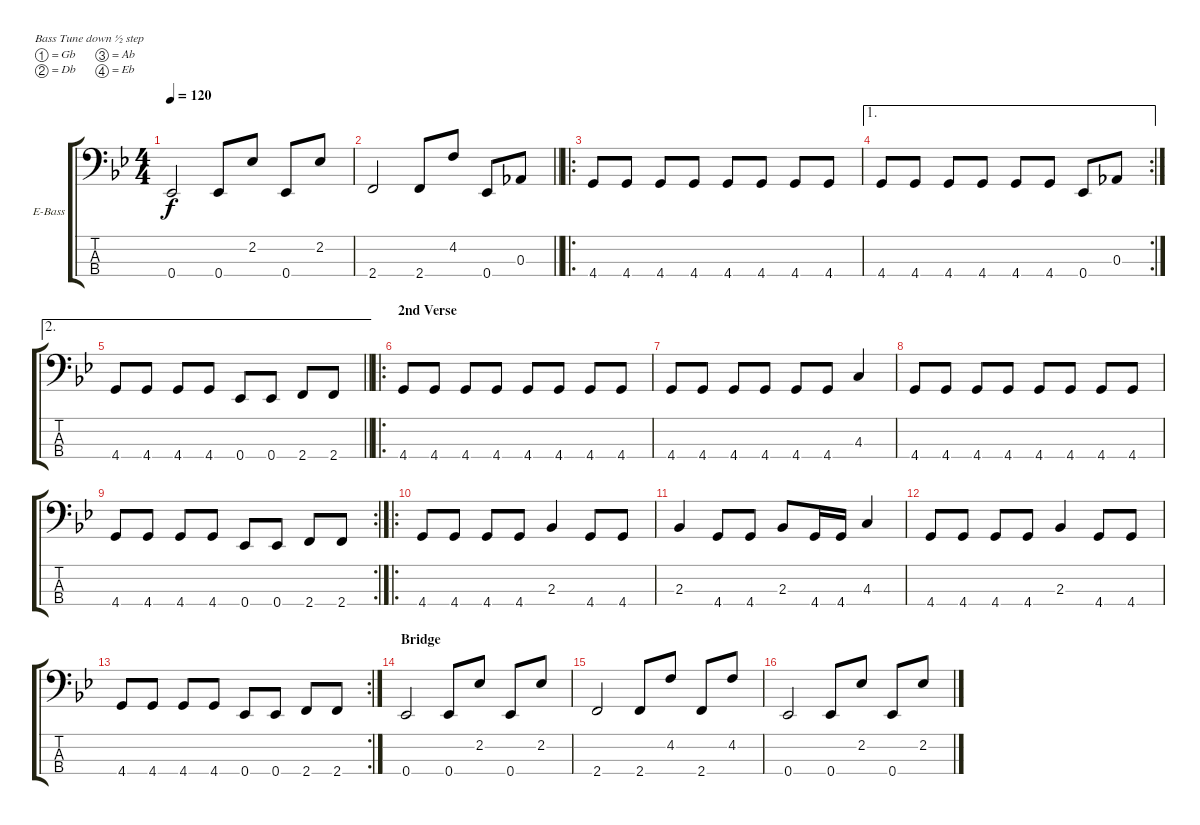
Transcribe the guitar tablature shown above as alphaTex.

\bracketExtendMode groupsimilarinstruments
\firstSystemTrackNameOrientation horizontal
\otherSystemsTrackNameOrientation horizontal
\track ("Bass" "E-Bass") {instrument electricbasspick}
\staff {score tabs}
\tuning (Gb2 Db2 Ab1 Eb1)
\ts (4 4)
\tempo 120
\clef f4
\ks bb
0.4.2{dy f} 0.4.8 2.2.8 0.4.8 2.2.8 |
\barLineRight lightlight
2.4.2 2.4.8 4.2.8 0.4.8 0.3.8 |
\ro
4.4.8 4.4.8 4.4.8 4.4.8 4.4.8 4.4.8 4.4.8 4.4.8 |
\ae 1
\rc 2
4.4.8 4.4.8 4.4.8 4.4.8 4.4.8 4.4.8 0.4.8 0.3.8 |
\ae 2
\barLineRight lightlight
4.4.8 4.4.8 4.4.8 4.4.8 0.4.8 0.4.8 2.4.8 2.4.8 |
\ro
\section ("" "2nd Verse")
4.4.8 4.4.8 4.4.8 4.4.8 4.4.8 4.4.8 4.4.8 4.4.8 |
4.4.8 4.4.8 4.4.8 4.4.8 4.4.8 4.4.8 4.3.4 |
4.4.8 4.4.8 4.4.8 4.4.8 4.4.8 4.4.8 4.4.8 4.4.8 |
\rc 2
4.4.8 4.4.8 4.4.8 4.4.8 0.4.8 0.4.8 2.4.8 2.4.8 |
\ro
4.4.8 4.4.8 4.4.8 4.4.8 2.3.4 4.4.8 4.4.8 |
2.3.4 4.4.8 4.4.8 2.3.8 4.4.16 4.4.16 4.3.4 |
4.4.8 4.4.8 4.4.8 4.4.8 2.3.4 4.4.8 4.4.8 |
\rc 2
4.4.8 4.4.8 4.4.8 4.4.8 0.4.8 0.4.8 2.4.8 2.4.8 |
\section ("" "Bridge")
0.4.2 0.4.8 2.2.8 0.4.8 2.2.8 |
2.4.2 2.4.8 4.2.8 2.4.8 4.2.8 |
0.4.2 0.4.8 2.2.8 0.4.8 2.2.8
